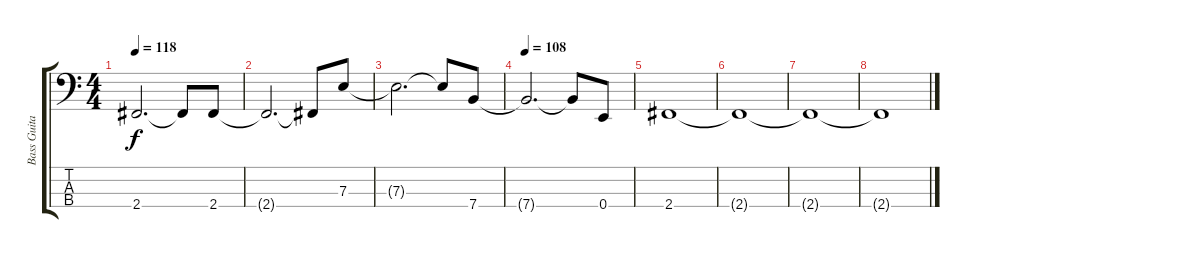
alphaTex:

\track ("Bass Guitar" "Bass Guita") {instrument electricbasspick}
\staff {score tabs}
\tuning (G2 D2 A1 E1) {hide}
\ts (4 4)
\tempo 118
\clef f4
\ks c
2.4{t}.2{d dy f} 2.4{t}.8 2.4.8 |
2.4{t}.2{d} 2.4{t}.8 7.3.8 |
7.3{t}.2{d} 7.3{t}.8 7.4.8 |
\tempo 108
7.4{t}.2{d} 7.4{t}.8 0.4.8 |
2.4.1 |
2.4{t}.1 |
2.4{t}.1 |
2.4{t}.1
